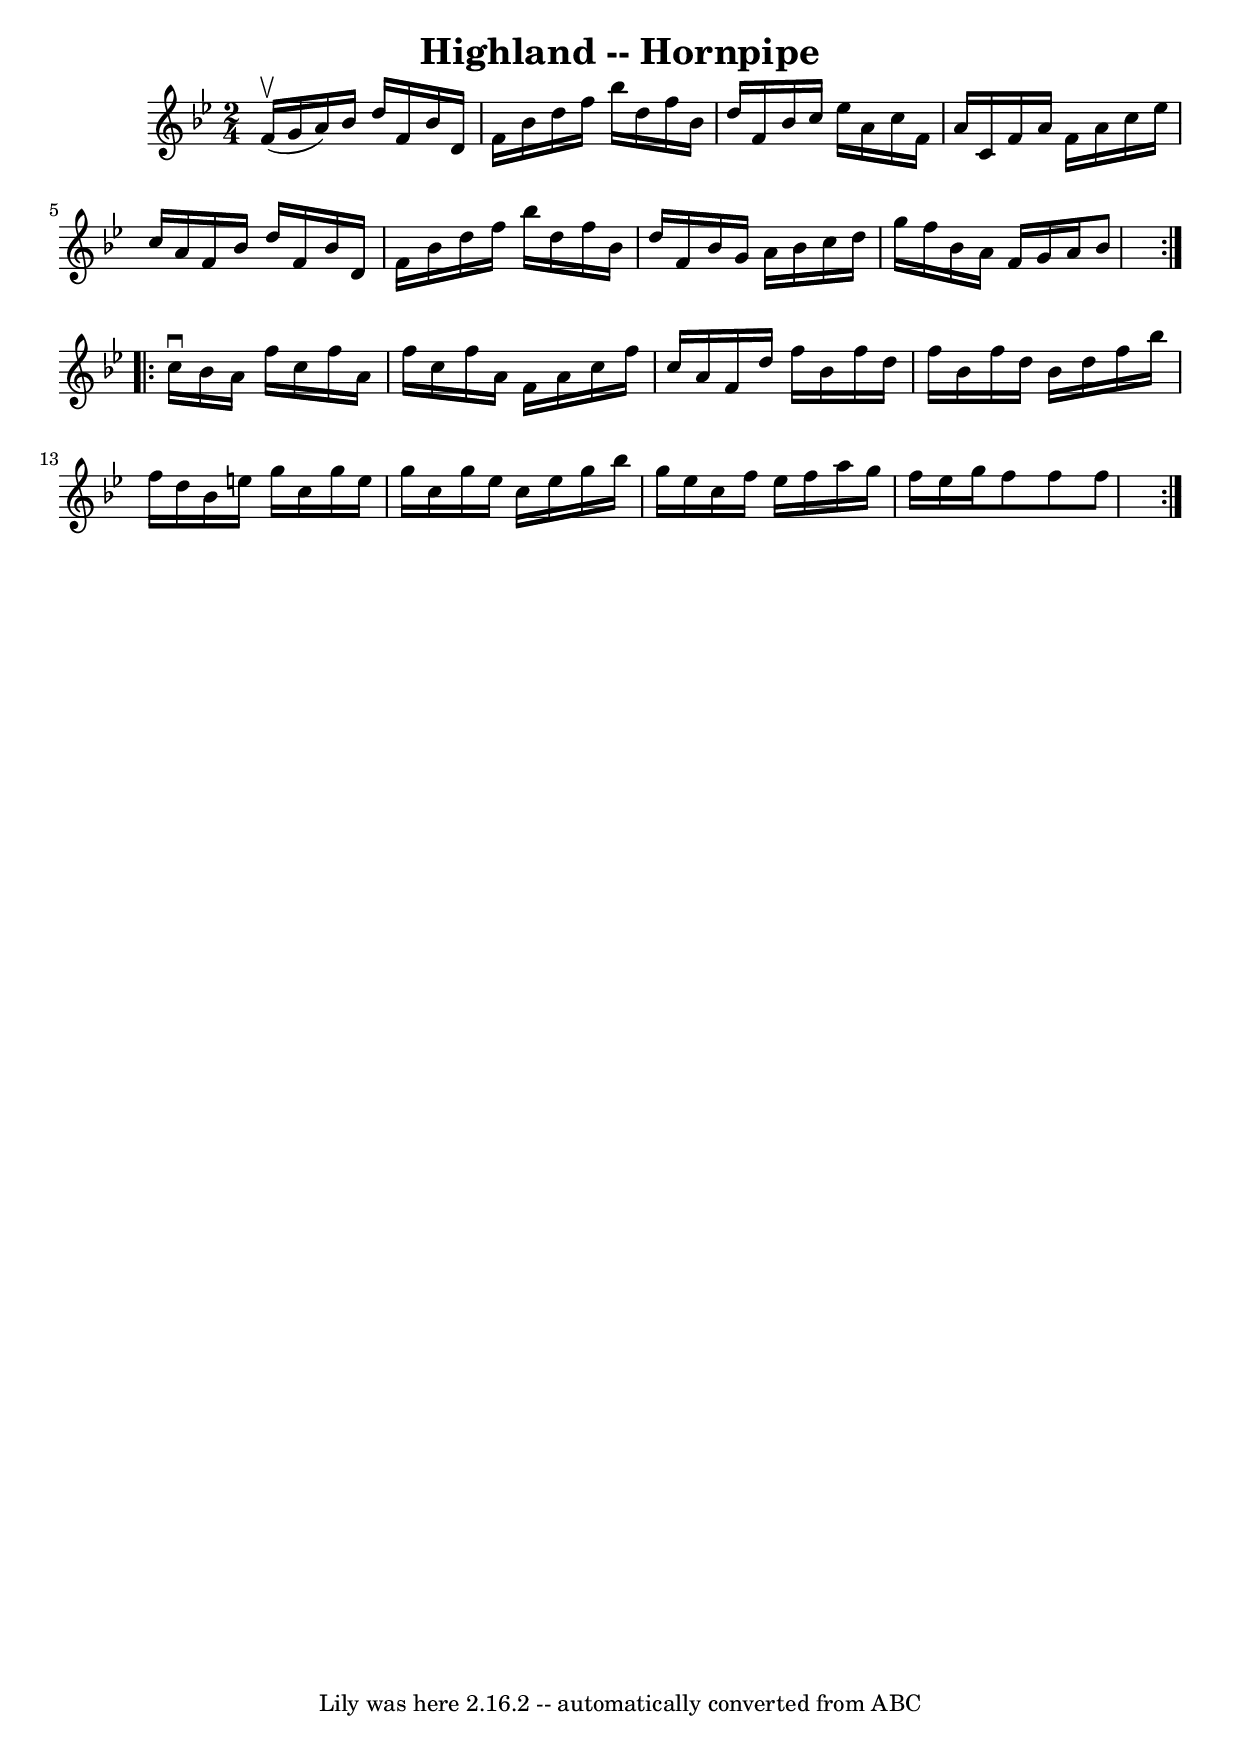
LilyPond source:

\version "2.7.40"
\include "Mammoth.ily"
\header {
	%% book = "Cole's 1000 Fiddle Tunes"
	crossRefNumber = "1"
	footnotes = ""
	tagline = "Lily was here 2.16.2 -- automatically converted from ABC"
	title = "Highland -- Hornpipe"
}
voicedefault =  {


\repeat volta 2 {
\time 2/4 \key bes \major f'16 (^\upbow g'16 a'16) |
   
bes'16 d''16 f'16 bes'16 d'16 f'16 bes'16 d''16  |
  
 f''16 bes''16 d''16 f''16 bes'16 d''16 f'16 bes'16  
|
 c''16 ees''16 a'16 c''16 f'16 a'16 c'16 f'16  
|
 a'16 f'16 a'16 c''16 ees''16 c''16 a'16 f'16  
|
 bes'16 d''16 f'16 bes'16 d'16 f'16 bes'16    
d''16  |
 f''16 bes''16 d''16 f''16 bes'16 d''16 f'16 
 bes'16  |
 g'16 a'16 bes'16 c''16 d''16 g''16    
f''16 bes'16  |
 a'16 f'16 g'16 a'16 bes'8  }     
\repeat volta 2 { c''16^\downbow bes'16  |
 a'16 f''16 c''16 
 f''16 a'16 f''16 c''16 f''16  |
 a'16 f'16 a'16    
c''16 f''16 c''16 a'16 f'16  |
 d''16 f''16 bes'16    
f''16 d''16 f''16 bes'16 f''16  |
 d''16 bes'16 d''16 
 f''16 bes''16 f''16 d''16 bes'16  |
 e''16 g''16    
c''16 g''16 e''16 g''16 c''16 g''16  |
 ees''16 c''16 
 ees''16 g''16 bes''16 g''16 ees''16 c''16  |
 f''16   
 ees''16 f''16 a''16 g''16 f''16 ees''16 g''16  |
   
f''8 f''8 f''8  }   
}

\score{
    <<

	\context Staff="default"
	{
	    \voicedefault 
	}

    >>
	\layout {
	}
	\midi {}
}
